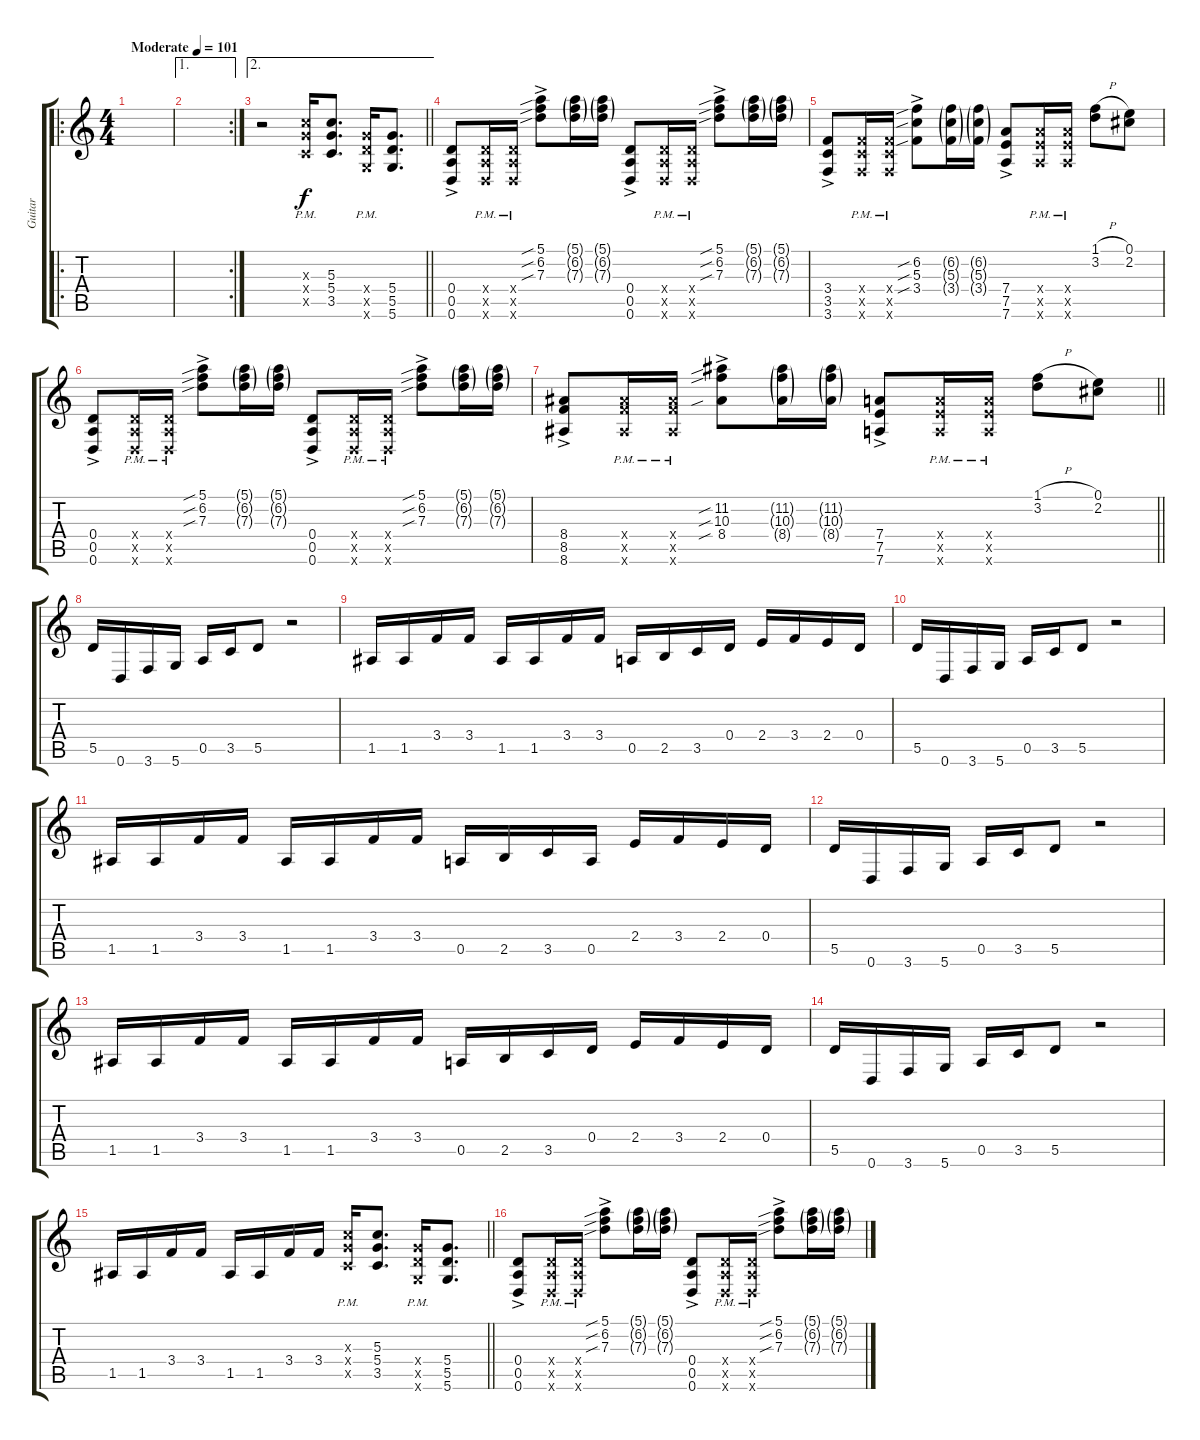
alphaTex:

\track ("Guitar" "Guitar") {instrument distortionguitar}
\staff {score tabs}
\tuning (E4 B3 G3 D3 A2 D2) {hide}
\ro
\ts (4 4)
\tempo (101 "Moderate")
\clef g2
\ks c
|
\ae 1
\rc 2
|
\ae 2
\barLineRight lightlight
r.2 (5.3{pm x} 5.4{pm x} 3.5{pm x}).16 (5.3 5.4 3.5).8{d} (5.4{pm x} 5.5{pm x} 5.6{pm x}).16 (5.4 5.5 5.6).8{d} |
(0.4{ac} 0.5{ac} 0.6{ac}).8 (0.4{x} 0.5{x} 0.6{pm x}).16 (0.4{pm x} 0.5{pm x} 0.6{pm x}).16 (5.1{sib ac} 6.2{sib ac} 7.3{sib ac}).8 (5.1{g} 6.2{g} 7.3{g}).16 (5.1{g} 6.2{g} 7.3{g}).16 (0.4{ac} 0.5{ac} 0.6{ac}).8 (0.4{x} 0.5{x} 0.6{pm x}).16 (0.4{pm x} 0.5{pm x} 0.6{pm x}).16 (5.1{sib ac} 6.2{sib ac} 7.3{sib ac}).8 (5.1{g} 6.2{g} 7.3{g}).16 (5.1{g} 6.2{g} 7.3{g}).16 |
(3.4{ac} 3.5{ac} 3.6{ac}).8 (3.4{x} 3.5{x} 3.6{pm x}).16 (3.4{pm x} 3.5{pm x} 3.6{pm x}).16 (6.2{sib ac} 5.3{sib ac} 3.4{sib}).8 (6.2{g} 5.3{g} 3.4{g}).16 (6.2{g} 5.3{g} 3.4{g}).16 (7.4{ac} 7.5{ac} 7.6{ac}).8 (7.4{x} 7.5{x} 7.6{pm x}).16 (7.4{pm x} 7.5{pm x} 7.6{pm x}).16 (1.1{h} 3.2).8 (0.1 2.2).8 |
(0.4{ac} 0.5{ac} 0.6{ac}).8 (0.4{x} 0.5{x} 0.6{pm x}).16 (0.4{pm x} 0.5{pm x} 0.6{pm x}).16 (5.1{sib ac} 6.2{sib ac} 7.3{sib ac}).8 (5.1{g} 6.2{g} 7.3{g}).16 (5.1{g} 6.2{g} 7.3{g}).16 (0.4{ac} 0.5{ac} 0.6{ac}).8 (0.4{x} 0.5{x} 0.6{pm x}).16 (0.4{pm x} 0.5{pm x} 0.6{pm x}).16 (5.1{sib ac} 6.2{sib ac} 7.3{sib ac}).8 (5.1{g} 6.2{g} 7.3{g}).16 (5.1{g} 6.2{g} 7.3{g}).16 |
\barLineRight lightlight
(8.4{ac} 8.5{ac} 8.6{ac}).8 (8.4{x} 8.5{x} 8.6{pm x}).16 (8.4{pm x} 8.5{pm x} 8.6{pm x}).16 (11.2{sib ac} 10.3{sib ac} 8.4{sib}).8 (11.2{g} 10.3{g} 8.4{g}).16 (11.2{g} 10.3{g} 8.4{g}).16 (7.4{ac} 7.5{ac} 7.6{ac}).8 (7.4{x} 7.5{x} 7.6{pm x}).16 (7.4{pm x} 7.5{pm x} 7.6{pm x}).16 (1.1{h} 3.2).8 (0.1 2.2).8 |
5.5.16 0.6.16 3.6.16 5.6.16 0.5.16 3.5.16 5.5.8 r.2 |
1.5.16 1.5.16 3.4.16 3.4.16 1.5.16 1.5.16 3.4.16 3.4.16 0.5.16 2.5.16 3.5.16 0.4.16 2.4.16 3.4.16 2.4.16 0.4.16 |
5.5.16 0.6.16 3.6.16 5.6.16 0.5.16 3.5.16 5.5.8 r.2 |
1.5.16 1.5.16 3.4.16 3.4.16 1.5.16 1.5.16 3.4.16 3.4.16 0.5.16 2.5.16 3.5.16 0.5.16 2.4.16 3.4.16 2.4.16 0.4.16 |
5.5.16 0.6.16 3.6.16 5.6.16 0.5.16 3.5.16 5.5.8 r.2 |
1.5.16 1.5.16 3.4.16 3.4.16 1.5.16 1.5.16 3.4.16 3.4.16 0.5.16 2.5.16 3.5.16 0.4.16 2.4.16 3.4.16 2.4.16 0.4.16 |
5.5.16 0.6.16 3.6.16 5.6.16 0.5.16 3.5.16 5.5.8 r.2 |
\barLineRight lightlight
1.5.16 1.5.16 3.4.16 3.4.16 1.5.16 1.5.16 3.4.16 3.4.16 (5.3{pm x} 5.4{pm x} 3.5{pm x}).16 (5.3 5.4 3.5).8{d} (5.4{pm x} 5.5{pm x} 5.6{pm x}).16 (5.4 5.5 5.6).8{d} |
(0.4{ac} 0.5{ac} 0.6{ac}).8 (0.4{x} 0.5{x} 0.6{pm x}).16 (0.4{pm x} 0.5{pm x} 0.6{pm x}).16 (5.1{sib ac} 6.2{sib ac} 7.3{sib ac}).8 (5.1{g} 6.2{g} 7.3{g}).16 (5.1{g} 6.2{g} 7.3{g}).16 (0.4{ac} 0.5{ac} 0.6{ac}).8 (0.4{x} 0.5{x} 0.6{pm x}).16 (0.4{pm x} 0.5{pm x} 0.6{pm x}).16 (5.1{sib ac} 6.2{sib ac} 7.3{sib ac}).8 (5.1{g} 6.2{g} 7.3{g}).16 (5.1{g} 6.2{g} 7.3{g}).16
